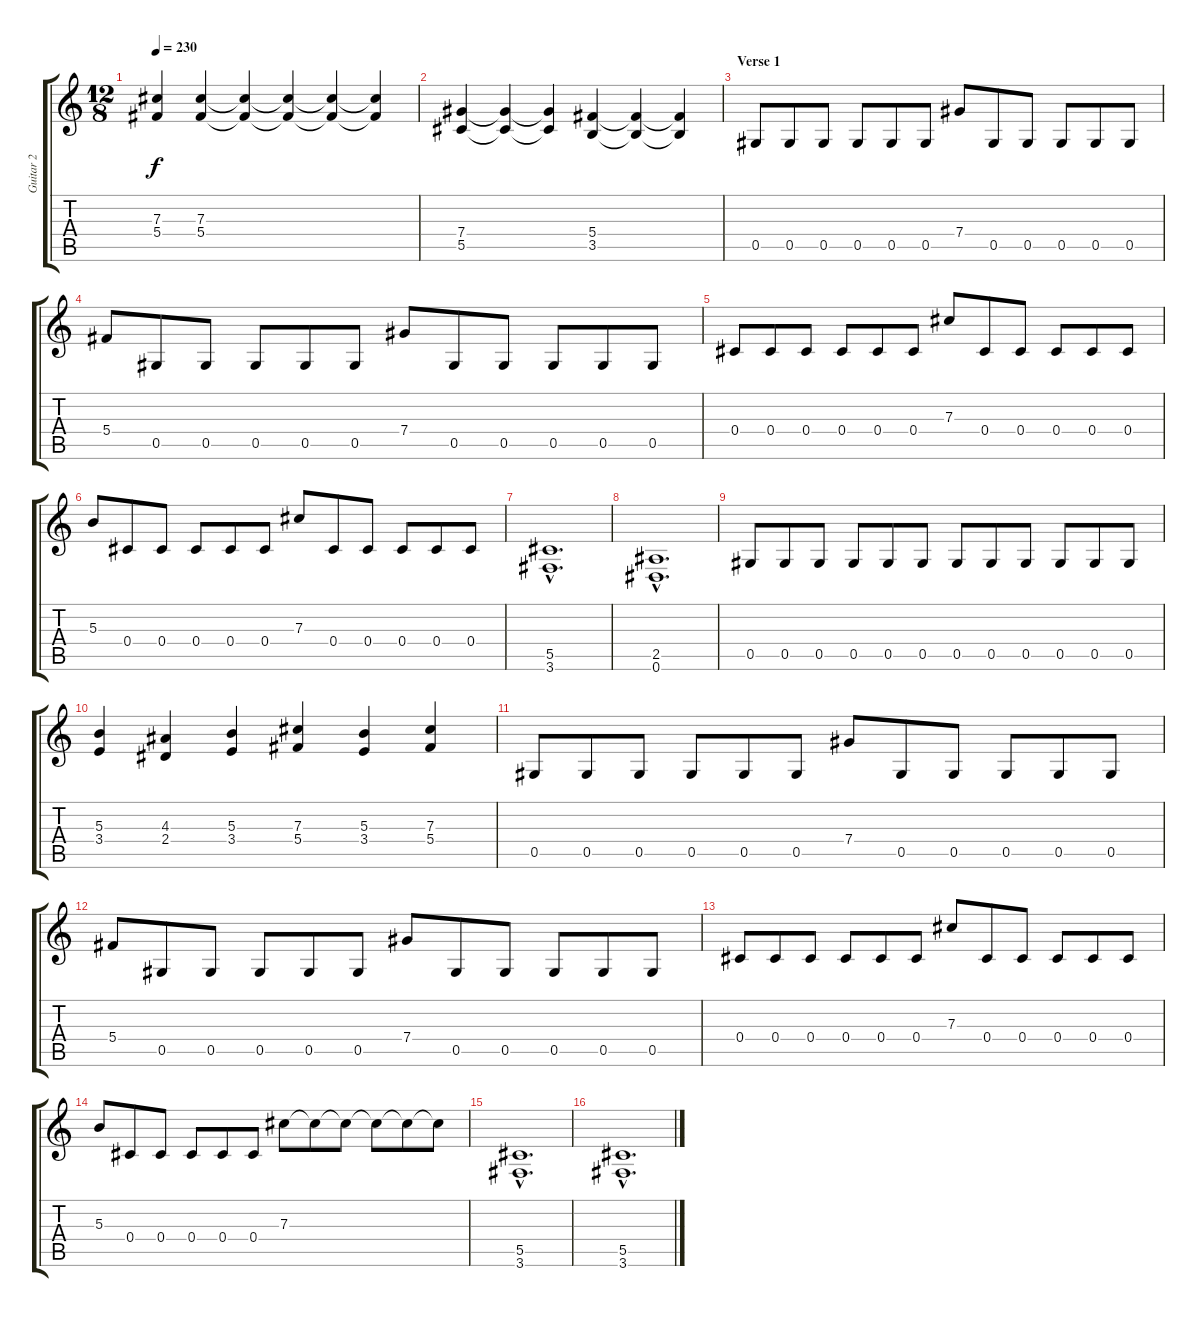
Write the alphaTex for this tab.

\track ("Guitar 2" "Guitar 2") {instrument distortionguitar}
\staff {score tabs}
\tuning (Eb4 Bb3 Gb3 Db3 Ab2 Eb2) {hide}
\ts (12 8)
\tempo 230
\clef g2
\ks c
(7.3 5.4).4{dy f} (7.3 5.4).4 (7.3{t} 5.4{t}).4 (7.3{t} 5.4{t}).4 (7.3{t} 5.4{t}).4 (7.3{t} 5.4{t}).4 |
(7.4 5.5).4 (7.4{t} 5.5{t}).4 (7.4{t} 5.5{t}).4 (5.4 3.5).4 (5.4{t} 3.5{t}).4 (5.4{t} 3.5{t}).4 |
\section ("" "Verse 1")
0.5.8 0.5.8 0.5.8 0.5.8 0.5.8 0.5.8 7.4.8 0.5.8 0.5.8 0.5.8 0.5.8 0.5.8 |
5.4.8 0.5.8 0.5.8 0.5.8 0.5.8 0.5.8 7.4.8 0.5.8 0.5.8 0.5.8 0.5.8 0.5.8 |
0.4.8 0.4.8 0.4.8 0.4.8 0.4.8 0.4.8 7.3.8 0.4.8 0.4.8 0.4.8 0.4.8 0.4.8 |
5.3.8 0.4.8 0.4.8 0.4.8 0.4.8 0.4.8 7.3.8 0.4.8 0.4.8 0.4.8 0.4.8 0.4.8 |
(5.5{hac} 3.6{hac}).1{d} |
(2.5{hac} 0.6{hac}).1{d} |
0.5.8 0.5.8 0.5.8 0.5.8 0.5.8 0.5.8 0.5.8 0.5.8 0.5.8 0.5.8 0.5.8 0.5.8 |
(5.3 3.4).4 (4.3 2.4).4 (5.3 3.4).4 (7.3 5.4).4 (5.3 3.4).4 (7.3 5.4).4 |
0.5.8 0.5.8 0.5.8 0.5.8 0.5.8 0.5.8 7.4.8 0.5.8 0.5.8 0.5.8 0.5.8 0.5.8 |
5.4.8 0.5.8 0.5.8 0.5.8 0.5.8 0.5.8 7.4.8 0.5.8 0.5.8 0.5.8 0.5.8 0.5.8 |
0.4.8 0.4.8 0.4.8 0.4.8 0.4.8 0.4.8 7.3.8 0.4.8 0.4.8 0.4.8 0.4.8 0.4.8 |
5.3.8 0.4.8 0.4.8 0.4.8 0.4.8 0.4.8 7.3.8 7.3{t}.8 7.3{t}.8 7.3{t}.8 7.3{t}.8 7.3{t}.8 |
(5.5{hac} 3.6{hac}).1{d} |
(5.5{hac} 3.6{hac}).1{d}
